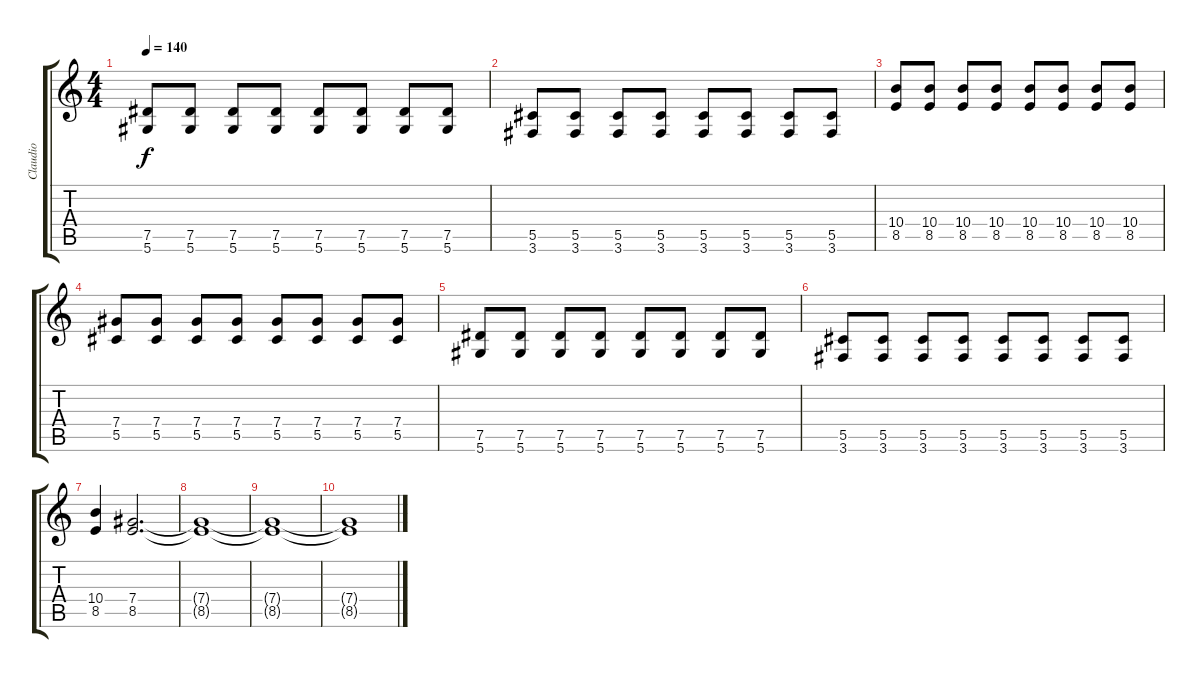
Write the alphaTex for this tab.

\track ("Claudio" "Claudio") {instrument electricguitarmuted}
\staff {score tabs}
\tuning (Eb4 Bb3 Gb3 Db3 Ab2 Eb2) {hide}
\ts (4 4)
\tempo 140
\clef g2
\ks c
(7.5 5.6).8{dy f} (7.5 5.6).8 (7.5 5.6).8 (7.5 5.6).8 (7.5 5.6).8 (7.5 5.6).8 (7.5 5.6).8 (7.5 5.6).8 |
(5.5 3.6).8 (5.5 3.6).8 (5.5 3.6).8 (5.5 3.6).8 (5.5 3.6).8 (5.5 3.6).8 (5.5 3.6).8 (5.5 3.6).8 |
(10.4 8.5).8 (10.4 8.5).8 (10.4 8.5).8 (10.4 8.5).8 (10.4 8.5).8 (10.4 8.5).8 (10.4 8.5).8 (10.4 8.5).8 |
(7.4 5.5).8 (7.4 5.5).8 (7.4 5.5).8 (7.4 5.5).8 (7.4 5.5).8 (7.4 5.5).8 (7.4 5.5).8 (7.4 5.5).8 |
(7.5 5.6).8 (7.5 5.6).8 (7.5 5.6).8 (7.5 5.6).8 (7.5 5.6).8 (7.5 5.6).8 (7.5 5.6).8 (7.5 5.6).8 |
(5.5 3.6).8 (5.5 3.6).8 (5.5 3.6).8 (5.5 3.6).8 (5.5 3.6).8 (5.5 3.6).8 (5.5 3.6).8 (5.5 3.6).8 |
(10.4 8.5).4 (7.4 8.5).2{d} |
(7.4{t} 8.5{t}).1 |
(7.4{t} 8.5{t}).1 |
(7.4{t} 8.5{t}).1
